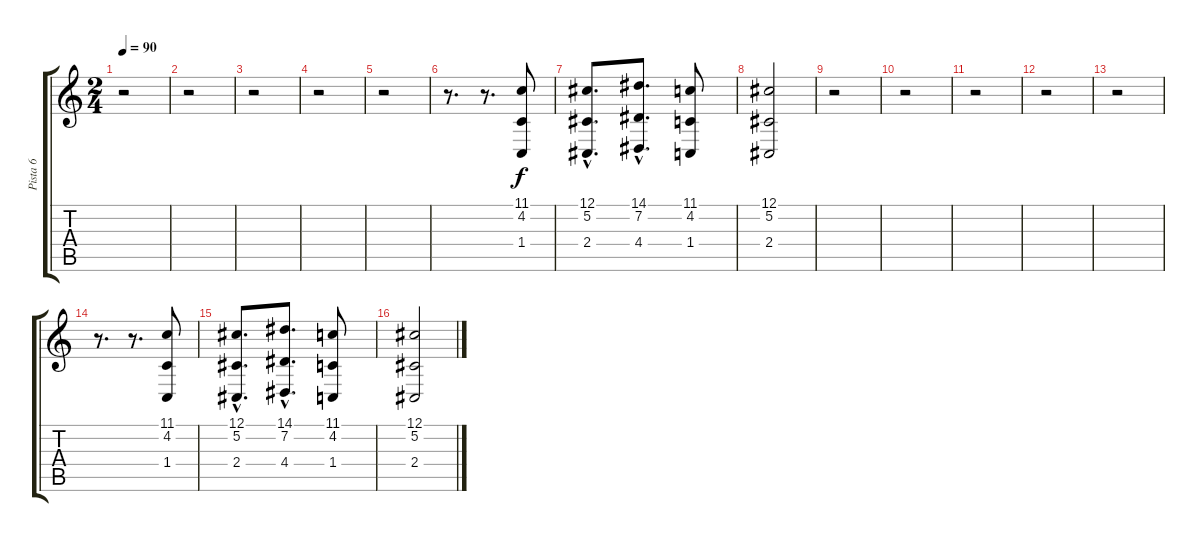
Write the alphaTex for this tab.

\track ("Pista 6" "Pista 6") {instrument choiraahs}
\staff {score tabs}
\tuning (Db4 Ab3 E3 B2 Gb2 Db2) {hide}
\ts (2 4)
\tempo 90
\clef g2
\ks c
r.2{dy f} |
r.2 |
r.2 |
r.2 |
r.2 |
r.8{d} r.8{d} (11.1 4.2 1.4).8 |
(12.1{hac} 5.2{hac} 2.4{hac}).8{d} (14.1{hac} 7.2{hac} 4.4{hac}).8{d} (11.1 4.2 1.4).8 |
(12.1 5.2 2.4).2 |
r.2 |
r.2 |
r.2 |
r.2 |
r.2 |
r.8{d} r.8{d} (11.1 4.2 1.4).8 |
(12.1{hac} 5.2{hac} 2.4{hac}).8{d} (14.1{hac} 7.2{hac} 4.4{hac}).8{d} (11.1 4.2 1.4).8 |
(12.1 5.2 2.4).2
